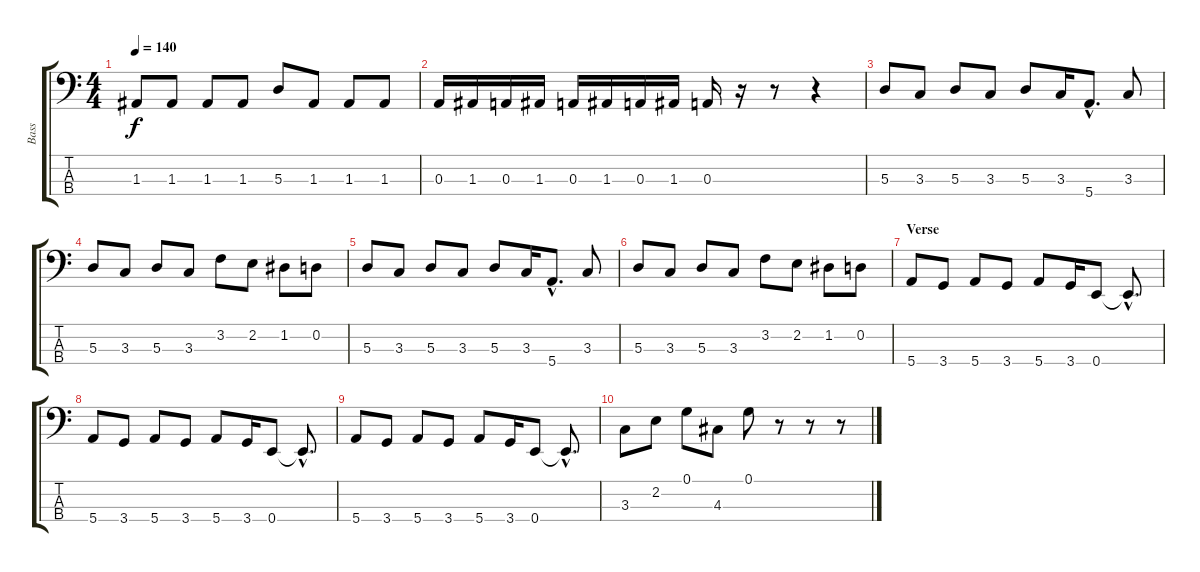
\track ("Bass" "Bass") {instrument electricbasspick}
\staff {score tabs}
\tuning (G2 D2 A1 E1) {hide}
\ts (4 4)
\tempo 140
\clef f4
\ks c
1.3.8{dy f} 1.3.8 1.3.8 1.3.8 5.3.8 1.3.8 1.3.8 1.3.8 |
0.3.16 1.3.16 0.3.16 1.3.16 0.3.16 1.3.16 0.3.16 1.3.16 0.3.16 r.16 r.8 r.4 |
\section ("" "")
5.3.8 3.3.8 5.3.8 3.3.8 5.3.8 3.3.16 5.4{hac}.8{d} 3.3.8 |
5.3.8 3.3.8 5.3.8 3.3.8 3.2.8 2.2.8 1.2.8 0.2.8 |
5.3.8 3.3.8 5.3.8 3.3.8 5.3.8 3.3.16 5.4{hac}.8{d} 3.3.8 |
5.3.8 3.3.8 5.3.8 3.3.8 3.2.8 2.2.8 1.2.8 0.2.8 |
\section ("" "Verse")
5.4.8 3.4.8 5.4.8 3.4.8 5.4.8 3.4.16 0.4.8 0.4{hac t}.8{d} |
5.4.8 3.4.8 5.4.8 3.4.8 5.4.8 3.4.16 0.4.8 0.4{hac t}.8{d} |
5.4.8 3.4.8 5.4.8 3.4.8 5.4.8 3.4.16 0.4.8 0.4{hac t}.8{d} |
3.3.8 2.2.8 0.1.8 4.3.8 0.1.8 r.8 r.8 r.8
